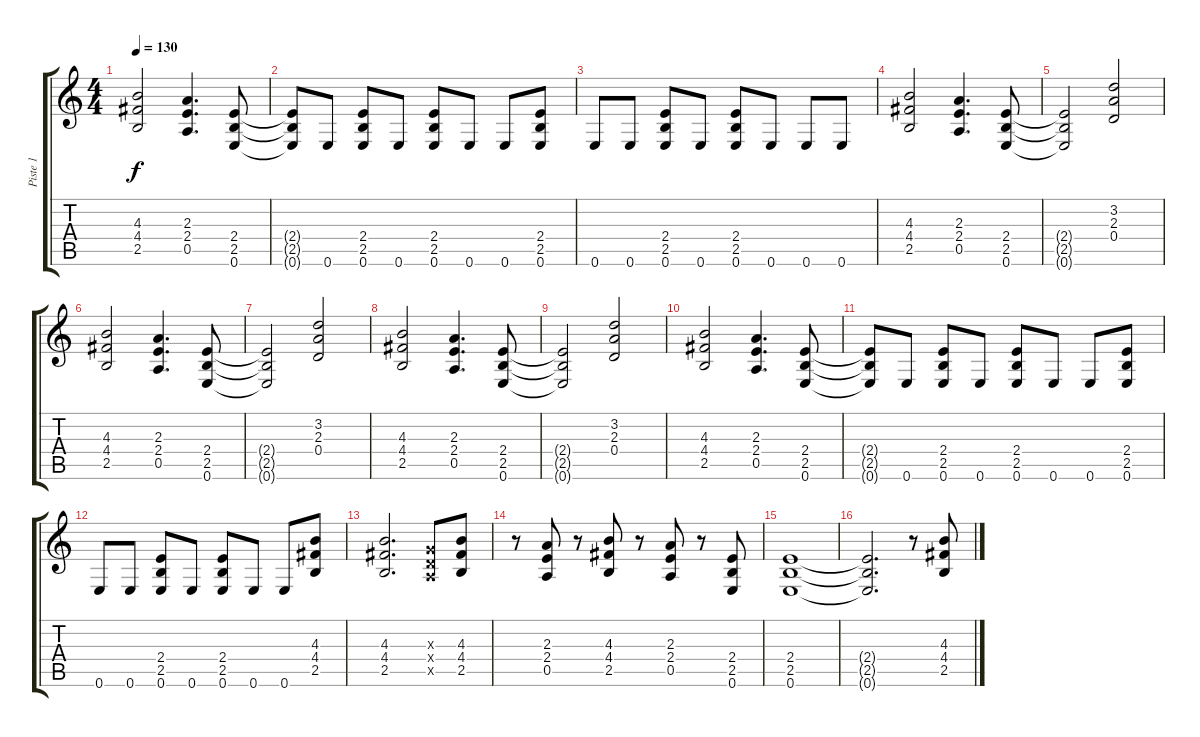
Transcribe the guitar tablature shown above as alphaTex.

\track ("Piste 1" "Piste 1") {instrument overdrivenguitar}
\staff {score tabs}
\tuning (E4 B3 G3 D3 A2 E2) {hide}
\ts (4 4)
\tempo 130
\clef g2
\ks c
(4.3 4.4 2.5).2{dy f} (2.3 2.4 0.5).4{d} (2.4 2.5 0.6).8 |
(2.4{t} 2.5{t} 0.6{t}).8 0.6.8 (2.4 2.5 0.6).8 0.6.8 (2.4 2.5 0.6).8 0.6.8 0.6.8 (2.4 2.5 0.6).8 |
0.6.8 0.6.8 (2.4 2.5 0.6).8 0.6.8 (2.4 2.5 0.6).8 0.6.8 0.6.8 0.6.8 |
(4.3 4.4 2.5).2 (2.3 2.4 0.5).4{d} (2.4 2.5 0.6).8 |
(2.4{t} 2.5{t} 0.6{t}).2 (3.2 2.3 0.4).2 |
(4.3 4.4 2.5).2 (2.3 2.4 0.5).4{d} (2.4 2.5 0.6).8 |
(2.4{t} 2.5{t} 0.6{t}).2 (3.2 2.3 0.4).2 |
(4.3 4.4 2.5).2 (2.3 2.4 0.5).4{d} (2.4 2.5 0.6).8 |
(2.4{t} 2.5{t} 0.6{t}).2 (3.2 2.3 0.4).2 |
(4.3 4.4 2.5).2 (2.3 2.4 0.5).4{d} (2.4 2.5 0.6).8 |
(2.4{t} 2.5{t} 0.6{t}).8 0.6.8 (2.4 2.5 0.6).8 0.6.8 (2.4 2.5 0.6).8 0.6.8 0.6.8 (2.4 2.5 0.6).8 |
0.6.8 0.6.8 (2.4 2.5 0.6).8 0.6.8 (2.4 2.5 0.6).8 0.6.8 0.6.8 (4.3 4.4 2.5).8 |
(4.3 4.4 2.5).2{d} (0.3{x} 0.4{x} 0.5{x}).8 (4.3 4.4 2.5).8 |
r.8 (2.3 2.4 0.5).8 r.8 (4.3 4.4 2.5).8 r.8 (2.3 2.4 0.5).8 r.8 (2.4 2.5 0.6).8 |
(2.4 2.5 0.6).1 |
(2.4{t} 2.5{t} 0.6{t}).2{d} r.8 (4.3 4.4 2.5).8
